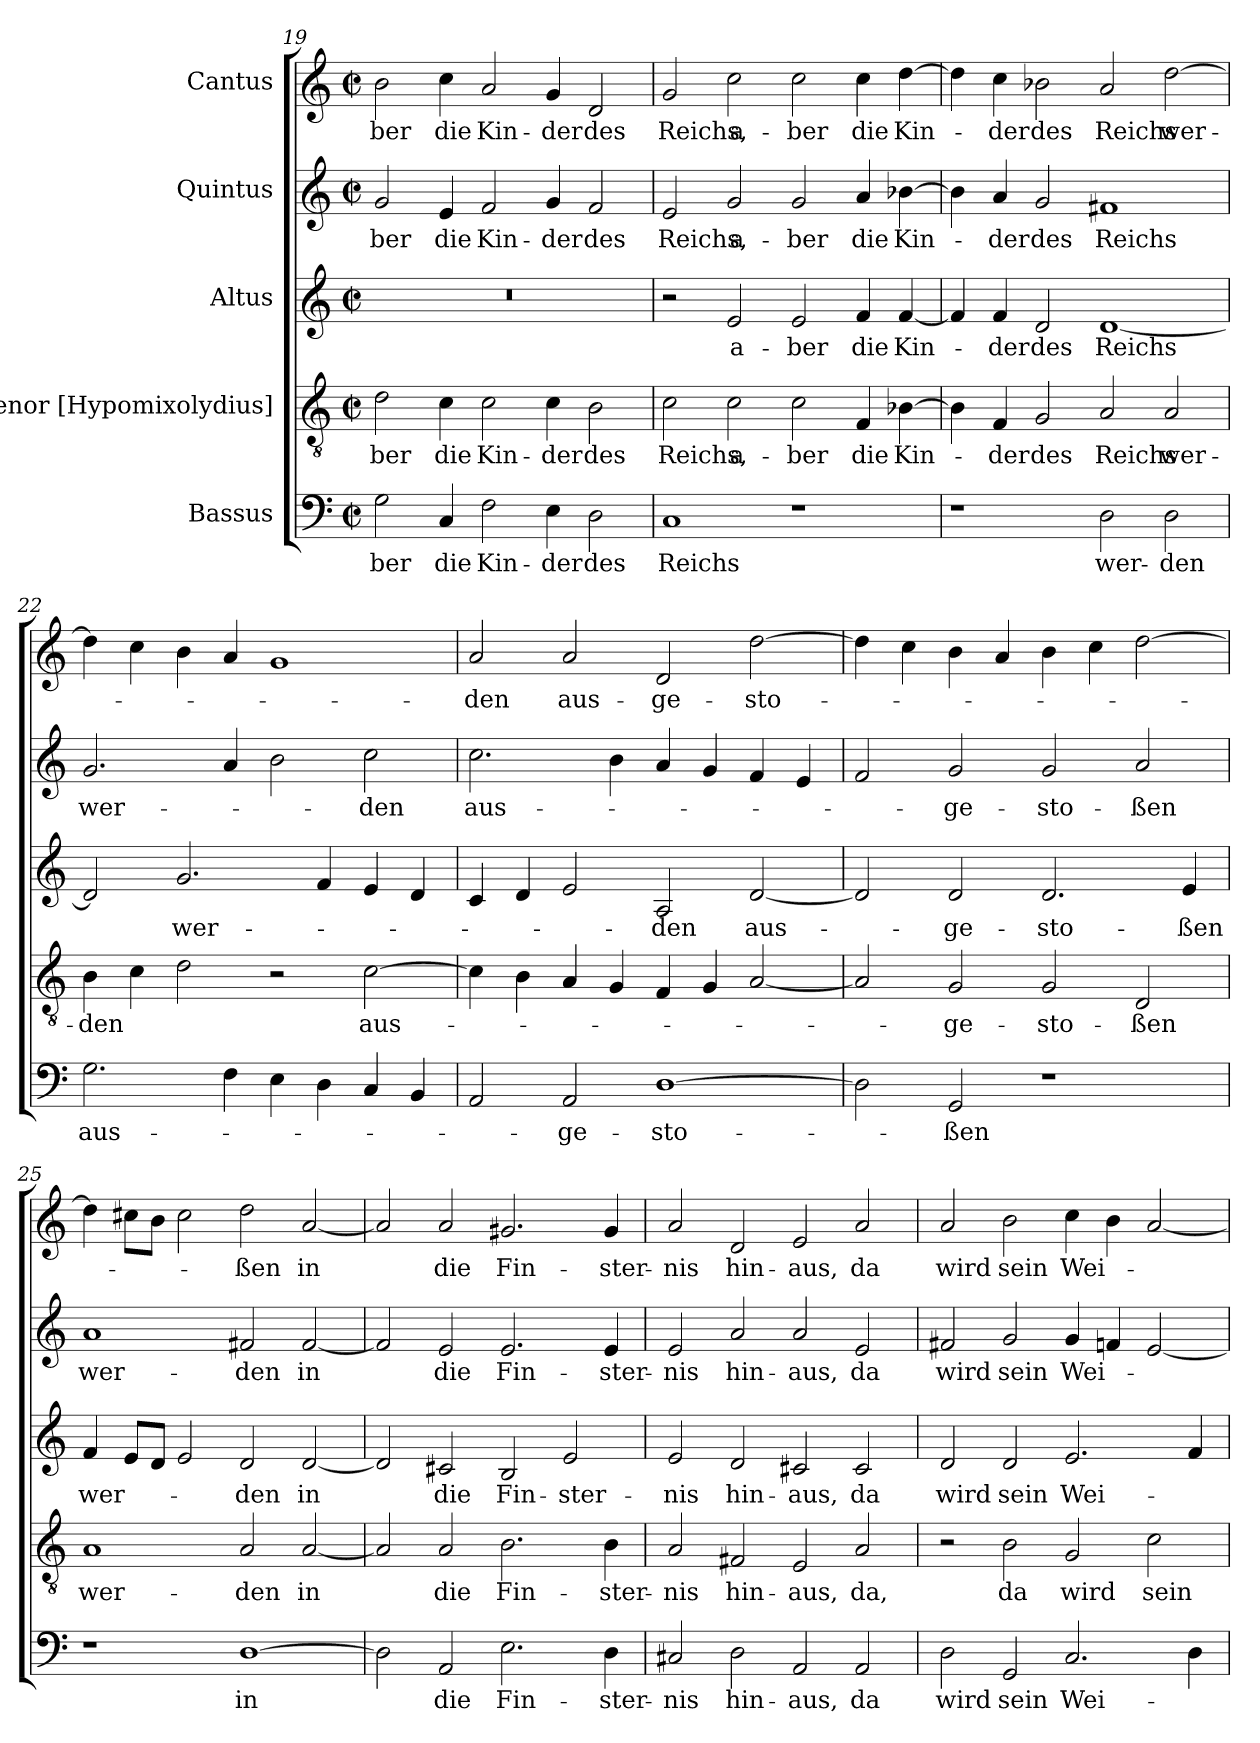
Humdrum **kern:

**kern	**text	**kern	**text	**kern	**text	**kern	**text	**kern	**text
*part5	*part5	*part4	*part4	*part3	*part3	*part2	*part2	*part1	*part1
*staff5	*staff5	*staff4	*staff4	*staff3	*staff3	*staff2	*staff2	*staff1	*staff1
*I"Bassus	*	*I"Tenor [Hypomixolydius]	*	*I"Altus	*	*I"Quintus	*	*I"Cantus	*
*clefF4	*	*clefGv2	*	*clefG2	*	*clefG2	*	*clefG2	*
*k[]	*	*k[]	*	*k[]	*	*k[]	*	*k[]	*
*M4/2	*	*M4/2	*	*M4/2	*	*M4/2	*	*M4/2	*
*met(c|)	*	*met(c|)	*	*met(c|)	*	*met(c|)	*	*met(c|)	*
=19	=19	=19	=19	=19	=19	=19	=19	=19	=19
!	!LO:LY:b	!	!LO:LY:b	!	!	!	!LO:LY:b	!	!LO:LY:b
2G\	-ber	2d\	-ber	0r	.	2g/	-ber	2b\	-ber
!	!LO:LY:b	!	!LO:LY:b	!	!	!	!LO:LY:b	!	!LO:LY:b
4C/	die	4c\	die	.	.	4e/	die	4cc\	die
!	!LO:LY:b	!	!LO:LY:b	!	!	!	!LO:LY:b	!	!LO:LY:b
2F\	Kin-	2c\	Kin-	.	.	2f/	Kin-	2a/	Kin-
!	!LO:LY:b	!	!LO:LY:b	!	!	!	!LO:LY:b	!	!LO:LY:b
4E\	-der	4c\	-der	.	.	4g/	-der	4g/	-der
!	!LO:LY:b	!	!LO:LY:b	!	!	!	!LO:LY:b	!	!LO:LY:b
2D\	des	2B\	des	.	.	2f/	des	2d/	des
=20	=20	=20	=20	=20	=20	=20	=20	=20	=20
!	!LO:LY:b	!	!LO:LY:b	!	!	!	!LO:LY:b	!	!LO:LY:b
1C	Reichs	2c\	Reichs,	2r	.	2e/	Reichs,	2g/	Reichs,
!	!	!	!LO:LY:b	!	!LO:LY:b	!	!LO:LY:b	!	!LO:LY:b
.	.	2c\	a-	2e/	a-	2g/	a-	2cc\	a-
!	!	!	!LO:LY:b	!	!LO:LY:b	!	!LO:LY:b	!	!LO:LY:b
1r	.	2c\	-ber	2e/	-ber	2g/	-ber	2cc\	-ber
!	!	!	!LO:LY:b	!	!LO:LY:b	!	!LO:LY:b	!	!LO:LY:b
.	.	4F/	die	4f/	die	4a/	die	4cc\	die
!	!	!	!LO:LY:b	!	!LO:LY:b	!	!LO:LY:b	!	!LO:LY:b
.	.	[4B-X\	Kin-	[4f/	Kin-	[4b-X\	Kin-	[4dd\	Kin-
=21	=21	=21	=21	=21	=21	=21	=21	=21	=21
1r	.	4B-\]	.	4f/]	.	4b-\]	.	4dd\]	.
!	!	!	!LO:LY:b	!	!LO:LY:b	!	!LO:LY:b	!	!LO:LY:b
.	.	4F/	-der	4f/	-der	4a/	-der	4cc\	-der
!	!	!	!LO:LY:b	!	!LO:LY:b	!	!LO:LY:b	!	!LO:LY:b
.	.	2G/	des	2d/	des	2g/	des	2b-X\	des
!	!LO:LY:b	!	!LO:LY:b	!	!LO:LY:b	!	!LO:LY:b	!	!LO:LY:b
2D\	wer-	2A/	Reichs	[1d	Reichs	1f#X	Reichs	2a/	Reichs
!	!LO:LY:b	!	!LO:LY:b	!	!	!	!	!	!LO:LY:b
2D\	-den	2A/	wer-	.	.	.	.	[2dd\	wer-
!!LO:PB:g=z
=22	=22	=22	=22	=22	=22	=22	=22	=22	=22
!	!LO:LY:b	!	!LO:LY:b	!	!	!	!LO:LY:b	!	!
2.G\	aus-	4B\	-den	2d/]	.	2.g/	wer-	4dd\]	.
.	.	4c\	.	.	.	.	.	4cc\	.
!	!	!	!	!	!LO:LY:b	!	!	!	!
.	.	2d\	.	2.g/	wer-	.	.	4b\	.
4F\	.	.	.	.	.	4a/	.	4a/	.
4E\	.	2r	.	.	.	2b\	.	1g	.
4D\	.	.	.	4f/	.	.	.	.	.
!	!	!	!LO:LY:b	!	!	!	!LO:LY:b	!	!
4C/	.	[2c\	aus-	4e/	.	2cc\	-den	.	.
4BB/	.	.	.	4d/	.	.	.	.	.
=23	=23	=23	=23	=23	=23	=23	=23	=23	=23
!	!	!	!	!	!	!	!LO:LY:b	!	!LO:LY:b
2AA/	.	4c\]	.	4c/	.	2.cc\	aus-	2a/	-den
.	.	4B\	.	4d/	.	.	.	.	.
!	!LO:LY:b	!	!	!	!	!	!	!	!LO:LY:b
2AA/	-ge-	4A/	.	2e/	.	.	.	2a/	aus-
.	.	4G/	.	.	.	4b\	.	.	.
!	!LO:LY:b	!	!	!	!LO:LY:b	!	!	!	!LO:LY:b
[1D	-sto-	4F/	.	2A/	-den	4a/	.	2d/	-ge-
.	.	4G/	.	.	.	4g/	.	.	.
!	!	!	!	!	!LO:LY:b	!	!	!	!LO:LY:b
.	.	[2A/	.	[2d/	aus-	4f/	.	[2dd\	-sto-
.	.	.	.	.	.	4e/	.	.	.
=24	=24	=24	=24	=24	=24	=24	=24	=24	=24
2D\]	.	2A/]	.	2d/]	.	2f/	.	4dd\]	.
.	.	.	.	.	.	.	.	4cc\	.
!	!LO:LY:b	!	!LO:LY:b	!	!LO:LY:b	!	!LO:LY:b	!	!
2GG/	ßen	2G/	ge-	2d/	ge-	2g/	-ge-	4b\	.
.	.	.	.	.	.	.	.	4a/	.
!	!	!	!LO:LY:b	!	!LO:LY:b	!	!LO:LY:b	!	!
1r	.	2G/	-sto-	2.d/	-sto-	2g/	sto-	4b\	.
.	.	.	.	.	.	.	.	4cc\	.
!	!	!	!LO:LY:b	!	!	!	!LO:LY:b	!	!
.	.	2D/	-ßen	.	.	2a/	-ßen	[2dd\	.
!	!	!	!	!	!LO:LY:b	!	!	!	!
.	.	.	.	4e/	-ßen	.	.	.	.
=25	=25	=25	=25	=25	=25	=25	=25	=25	=25
!	!	!	!LO:LY:b	!	!LO:LY:b	!	!LO:LY:b	!	!
1r	.	1A	wer-	4f/	wer-	1a	wer-	4dd\]	.
.	.	.	.	8e/L	.	.	.	8cc#X\L	.
.	.	.	.	8d/J	.	.	.	8b\J	.
.	.	.	.	2e/	.	.	.	2cc#\	.
!	!LO:LY:b	!	!LO:LY:b	!	!LO:LY:b	!	!LO:LY:b	!	!LO:LY:b
[1D	in	2A/	-den	2d/	-den	2f#X/	-den	2dd\	-ßen
!	!	!	!LO:LY:b	!	!LO:LY:b	!	!LO:LY:b	!	!LO:LY:b
.	.	[2A/	in	[2d/	in	[2f#/	in	[2a/	in
!!LO:LB:g=z
=26	=26	=26	=26	=26	=26	=26	=26	=26	=26
2D\]	.	2A/]	.	2d/]	.	2f#/]	.	2a/]	.
!	!LO:LY:b	!	!LO:LY:b	!	!LO:LY:b	!	!LO:LY:b	!	!LO:LY:b
2AA/	die	2A/	die	2c#X/	die	2e/	die	2a/	die
!	!LO:LY:b	!	!LO:LY:b	!	!LO:LY:b	!	!LO:LY:b	!	!LO:LY:b
2.E\	Fin-	2.B\	Fin-	2B/	Fin-	2.e/	Fin-	2.g#X/	Fin-
!	!	!	!	!	!LO:LY:b	!	!	!	!
.	.	.	.	2e/	-ster-	.	.	.	.
!	!LO:LY:b	!	!LO:LY:b	!	!	!	!LO:LY:b	!	!LO:LY:b
4D\	-ster-	4B\	-ster-	.	.	4e/	-ster-	4g#/	-ster-
=27	=27	=27	=27	=27	=27	=27	=27	=27	=27
!	!LO:LY:b	!	!LO:LY:b	!	!LO:LY:b	!	!LO:LY:b	!	!LO:LY:b
2C#X/	-nis	2A/	-nis	2e/	-nis	2e/	-nis	2a/	-nis
!	!LO:LY:b	!	!LO:LY:b	!	!LO:LY:b	!	!LO:LY:b	!	!LO:LY:b
2D\	hin-	2F#X/	hin-	2d/	hin-	2a/	hin-	2d/	hin-
!	!LO:LY:b	!	!LO:LY:b	!	!LO:LY:b	!	!LO:LY:b	!	!LO:LY:b
2AA/	-aus,	2E/	-aus,	2c#X/	-aus,	2a/	-aus,	2e/	-aus,
!	!LO:LY:b	!	!LO:LY:b	!	!LO:LY:b	!	!LO:LY:b	!	!LO:LY:b
2AA/	da	2A/	da,	2c#/	da	2e/	da	2a/	da
=28	=28	=28	=28	=28	=28	=28	=28	=28	=28
!	!LO:LY:b	!	!	!	!LO:LY:b	!	!LO:LY:b	!	!LO:LY:b
2D\	wird	2r	.	2d/	wird	2f#X/	wird	2a/	wird
!	!LO:LY:b	!	!LO:LY:b	!	!LO:LY:b	!	!LO:LY:b	!	!LO:LY:b
2GG/	sein	2B\	da	2d/	sein	2g/	sein	2b\	sein
!	!LO:LY:b	!	!LO:LY:b	!	!LO:LY:b	!	!LO:LY:b	!	!LO:LY:b
2.C/	Wei-	2G/	wird	2.e/	Wei-	4g/	Wei-	4cc\	Wei-
.	.	.	.	.	.	4fn/	.	4b\	.
!	!	!	!LO:LY:b	!	!	!	!	!	!
.	.	2c\	sein	.	.	[2e/	.	[2a/	.
4D\	.	.	.	4f/	.	.	.	.	.
=	=	=	=	=	=	=	=	=	=
*-	*-	*-	*-	*-	*-	*-	*-	*-	*-
